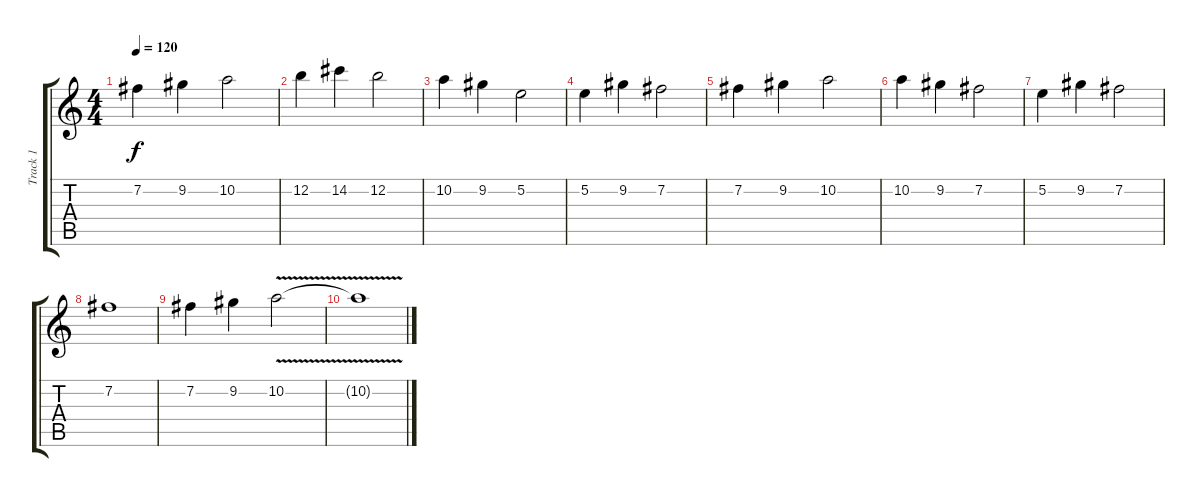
\track ("Track 1" "Track 1") {instrument overdrivenguitar}
\staff {score tabs}
\tuning (E4 B3 G3 D3 A2 E2) {hide}
\ts (4 4)
\tempo 120
\clef g2
\ks c
7.2.4{dy f} 9.2.4 10.2.2 |
12.2.4 14.2.4 12.2.2 |
10.2.4 9.2.4 5.2.2 |
5.2.4 9.2.4 7.2.2 |
7.2.4 9.2.4 10.2.2 |
10.2.4 9.2.4 7.2.2 |
5.2.4 9.2.4 7.2.2 |
7.2.1 |
7.2.4 9.2.4 10.2{v}.2 |
10.2{t}.1
